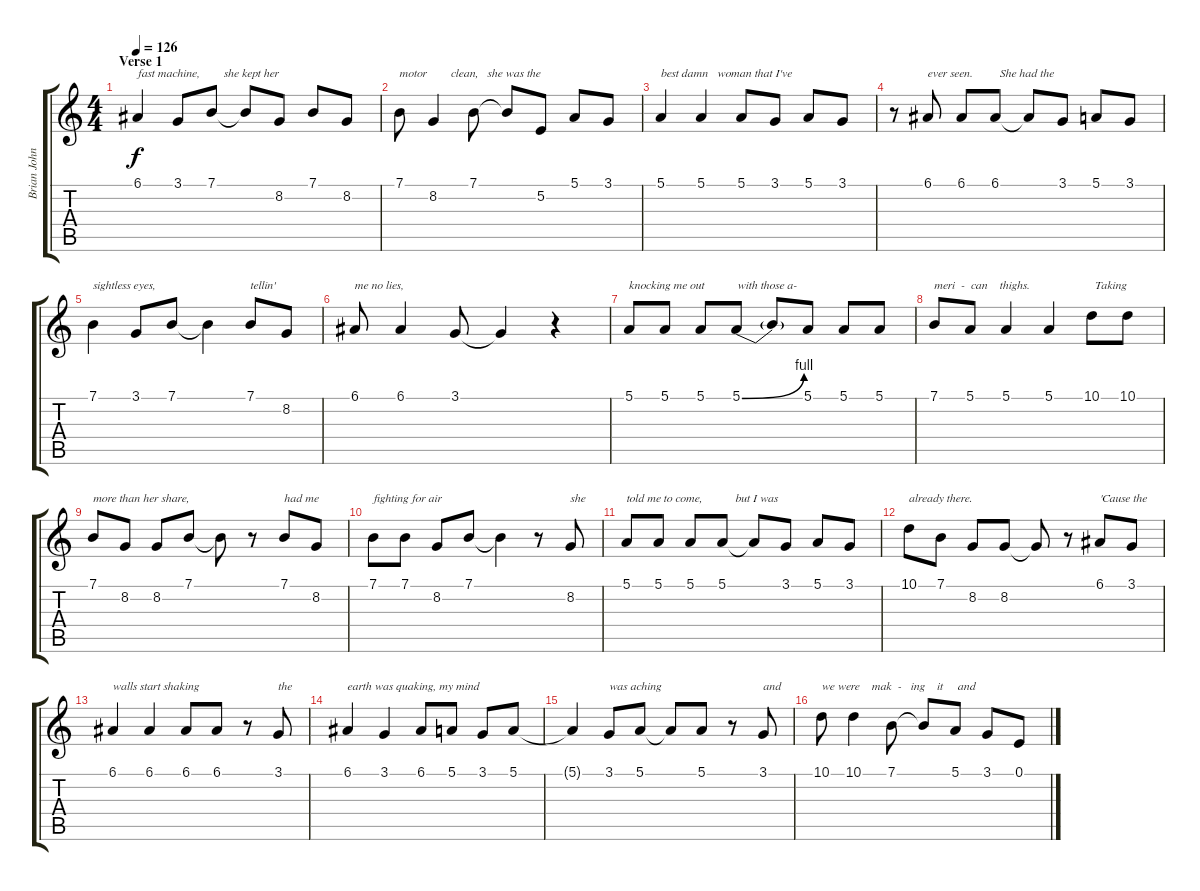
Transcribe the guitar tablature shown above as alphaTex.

\track ("Brian Johnson (Vocal)" "Brian John") {instrument violin}
\staff {score tabs}
\tuning (E4 B3 G3 D3 A2 E2) {hide}
\ts (4 4)
\section ("" "Verse 1")
\tempo 126
\clef g2
\ks c
6.1.4{txt "fast machine,        she kept her" dy f} 3.1.8 7.1.8 7.1{t}.8 8.2.8 7.1.8 8.2.8 |
7.1.8{txt "motor        clean,   she was the"} 8.2.4 7.1.8 7.1{t}.8 5.2.8 5.1.8 3.1.8 |
5.1.4{txt "best damn   woman that I've"} 5.1.4 5.1.8 3.1.8 5.1.8 3.1.8 |
r.8 6.1.8{txt "ever seen.         She had the"} 6.1.8 6.1.8 6.1{t}.8 3.1.8 5.1.8 3.1.8 |
7.1.4{txt "sightless eyes,"} 3.1.8 7.1.8 7.1{t}.4 7.1.8{txt "tellin'"} 8.2.8 |
6.1.8{txt "me no lies,"} 6.1.4 3.1.8 3.1{t}.4 r.4 |
5.1.8{txt "knocking me out           with those a-"} 5.1.8 5.1.8 5.1{be (bend 0 0 60 4)}.8 5.1{t}.8 5.1.8 5.1.8 5.1.8 |
7.1.8{txt "meri  -  can    thighs."} 5.1.8 5.1.4 5.1.4 10.1.8{txt " Taking"} 10.1.8 |
7.1.8{txt "more than her share,"} 8.2.8 8.2.8 7.1.8 7.1{t}.8 r.8 7.1.8{txt "had me"} 8.2.8 |
7.1.8{txt "fighting for air"} 7.1.8 8.2.8 7.1.8 7.1{t}.4 r.8 8.2.8{txt "she"} |
5.1.8{txt "told me to come,           but I was"} 5.1.8 5.1.8 5.1.8 5.1{t}.8 3.1.8 5.1.8 3.1.8 |
10.1.8{txt "already there."} 7.1.8 8.2.8 8.2.8 8.2{t}.8 r.8 6.1.8{txt "'Cause the"} 3.1.8 |
6.1.4{txt "walls start shaking"} 6.1.4 6.1.8 6.1.8 r.8 3.1.8{txt "the"} |
6.1.4{txt "earth was quaking, my mind"} 3.1.4 6.1.8 5.1.8 3.1.8 5.1.8 |
5.1{t}.4 3.1.8{txt "was aching"} 5.1.8 5.1{t}.8 5.1.8 r.8 3.1.8{txt "and"} |
10.1.8{txt "we were    mak  -   ing    it     and"} 10.1.4 7.1.8 7.1{t}.8 5.1.8 3.1.8 0.1.8
